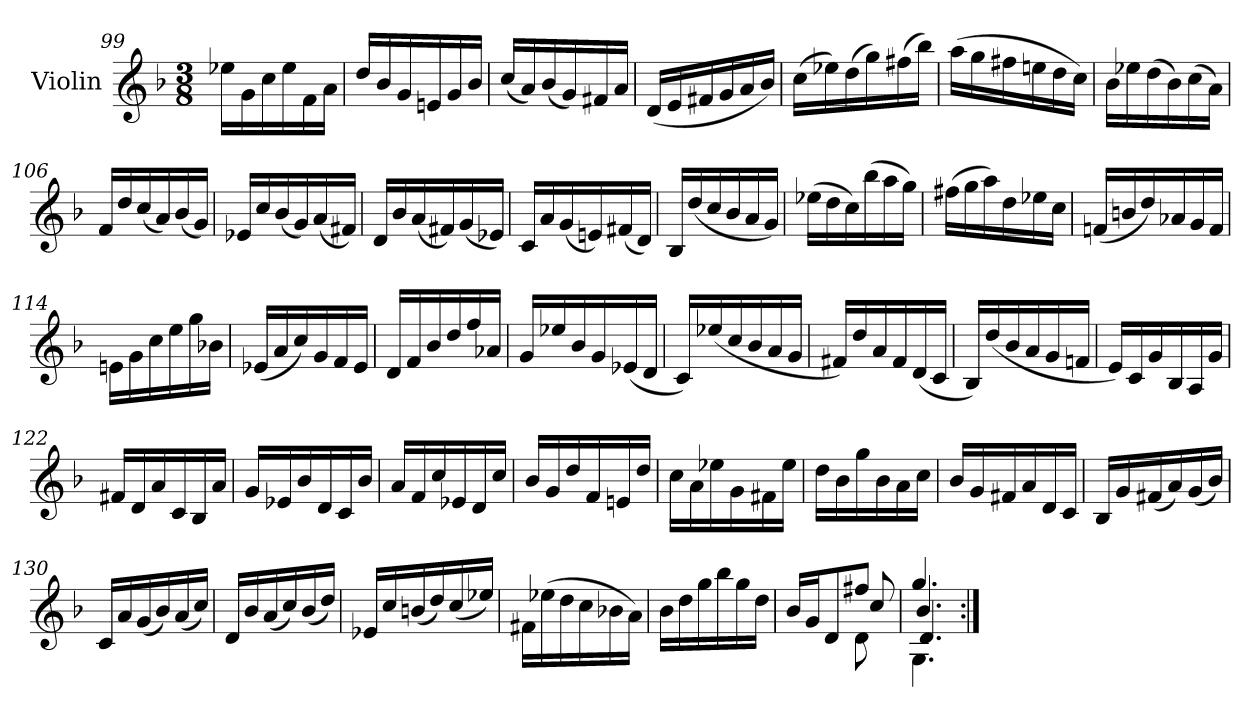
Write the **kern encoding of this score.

**kern
*part1
*staff1
*I"Violin
*I'Vln.
*clefG2
*k[b-]
*M3/8
=99
16ee-X\LL
16g\
16cc\
16ee-\
16f\
16a\JJ
=100
16dd/LL
16b-/
16g/
16en/
16g/
16b-/JJ
=101
(<16cc/LL
16a/)
(<16b-/
16g/)
16f#X/
16a/JJ
=102
(<16d/LL
16e/
16f#X/
16g/
16a/
16b-/JJ)
=103
(>16cc\LL
16ee-X\)
(>16dd\
16gg\)
(>16ff#X\
16bb-\JJ)
=104
(>16aa\LL
16gg\
16ff#X\
16een\
16dd\
16cc\JJ)
=105
16b-\LL
16ee-X\
(>16dd\
16b-\)
(>16cc\
16a\JJ)
=106
16f/LL
16dd/
(<16cc/
16a/)
(<16b-/
16g/JJ)
=107
16e-X/LL
16cc/
(<16b-/
16g/)
(<16a/
16f#X/JJ)
=108
16d/LL
16b-/
(<16a/
16f#X/)
(<16g/
16e-X/JJ)
=109
16c/LL
16a/
(<16g/
16en/)
(<16f#X/
16d/JJ)
=110
16B-/LL
(<16dd/
16cc/
16b-/
16a/
16g/JJ)
=111
(>16ee-X\LL
16dd\
16cc\)
(>16bb-\
16aa\
16gg\JJ)
=112
(>16ff#X\LL
16gg\
16aa\)
16dd\
16ee-X\
16cc\JJ
=113
(<16fn/LL
16bn/
16dd/)
16a-X/
16g/
16f/JJ
=114
16en\LL
16g\
16cc\
16ee\
16gg\
16b-X\JJ
=115
(<16e-X/LL
16a/
16cc/)
16g/
16f/
16e-/JJ
=116
16d/LL
16f/
16b-/
16dd/
16ff/
16a-X/JJ
=117
16g/LL
16ee-X/
16b-/
16g/
(<16e-X/
16d/JJ
=118
16c/LL)
(<16ee-X/
16cc/
16b-/
16a/
16g/JJ
=119
16f#X/LL)
16dd/
16a/
16f#/
(<16d/
16c/JJ
=120
16B-/LL)
(<16dd/
16b-/
16a/
16g/
16fn/JJ
=121
16e/LL)
16c/
16g/
16B-/
16A/
16g/JJ
=122
16f#X/LL
16d/
16a/
16c/
16B-/
16a/JJ
=123
16g/LL
16e-X/
16b-/
16d/
16c/
16b-/JJ
=124
16a/LL
16f/
16cc/
16e-X/
16d/
16cc/JJ
=125
16b-/LL
16g/
16dd/
16f/
16en/
16dd/JJ
=126
16cc\LL
16a\
16ee-X\
16g\
16f#X\
16ee-\JJ
=127
16dd\LL
16b-\
16gg\
16b-\
16a\
16cc\JJ
=128
16b-/LL
16g/
16f#X/
16a/
16d/
16c/JJ
=129
16B-/LL
16g/
(<16f#X/
16a/)
(<16g/
16b-/JJ)
=130
16c/LL
16a/
(<16g/
16b-/)
(<16a/
16cc/JJ)
=131
16d/LL
16b-/
(<16a/
16cc/)
(<16b-/
16dd/JJ)
=132
16e-X/LL
16cc/
(<16bn/
16dd/)
(<16cc/
16ee-X/JJ)
=133
16f#X\LL
(>16ee-X\
16dd\
16cc\
16b-X\
16a\JJ)
=134
16b-\LL
16dd\
16gg\
16bb-\
16gg\
16dd\JJ
=135
*^
*	*^
16b-/LL	4ryy	4ryy
16g/J	.	.
8d/	.	.
8ff#X/J	8d\	8cc/
=136	=136	=136
*	*	*^
4.gg/	4.G\	4.b-/	4.d/
*v	*v	*v	*v
=:|!
*-
